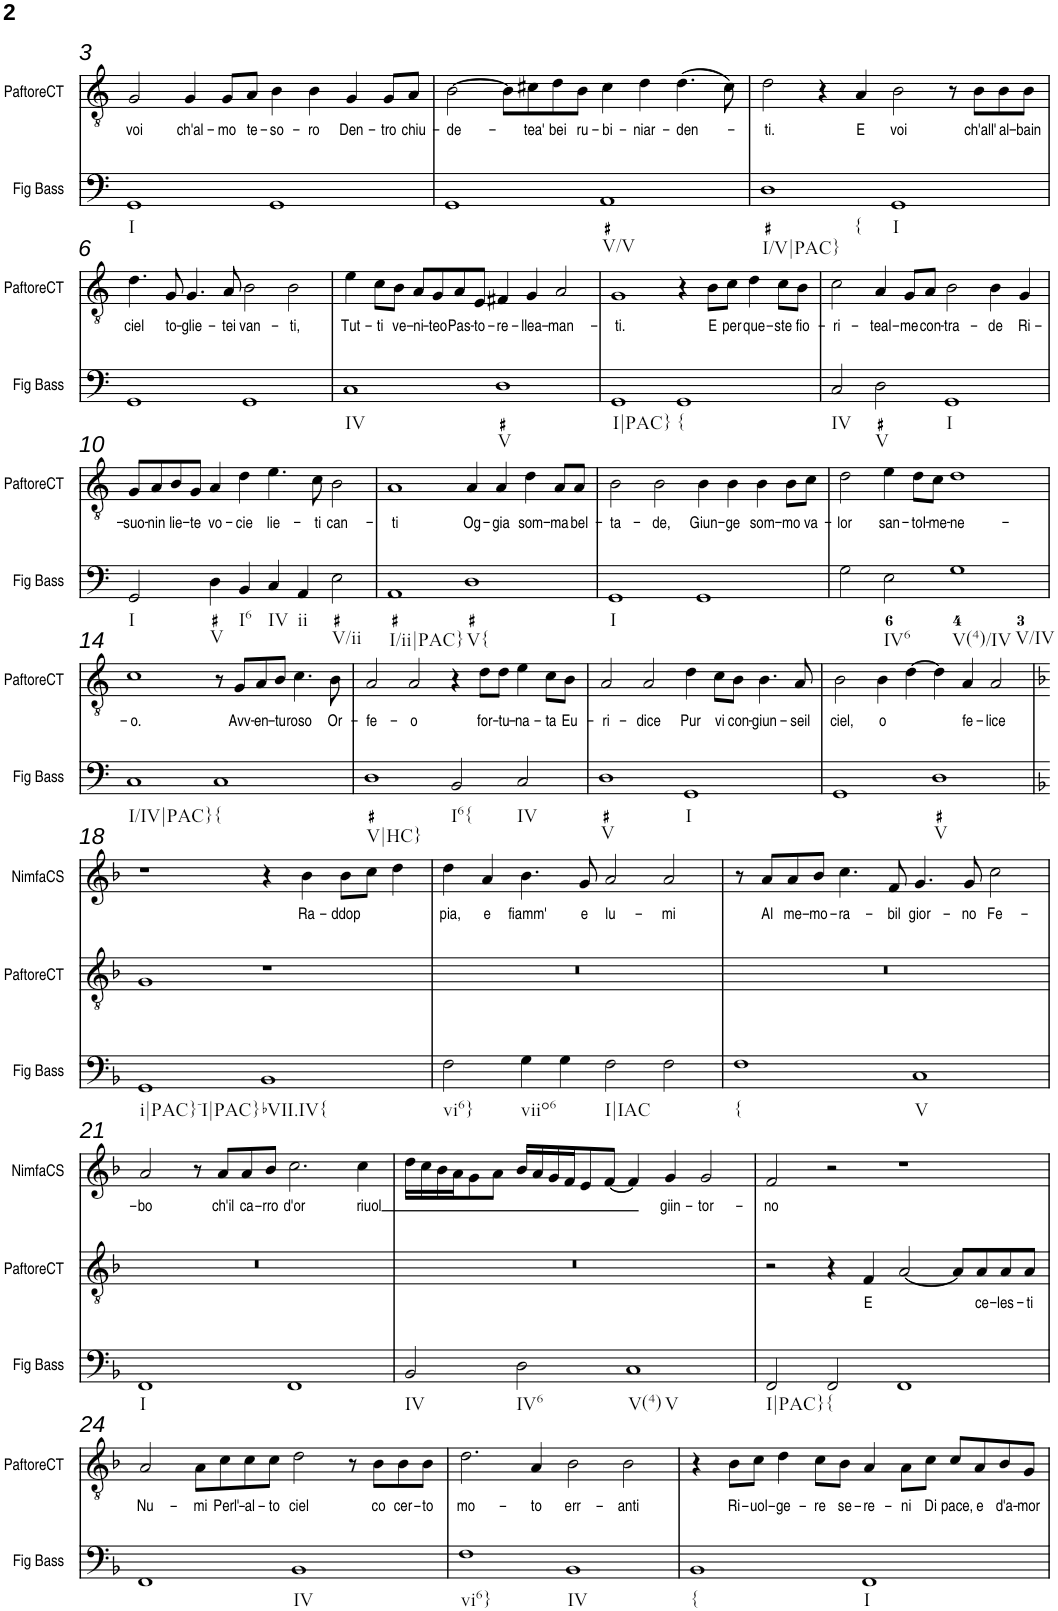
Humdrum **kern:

**kern	**kern	**text	**kern	**text
*part3	*part2	*part2	*part1	*part1
*staff3	*staff2	*staff2	*staff1	*staff1
*I"Fig Bass	*I"Paftore del Coro	*	*I"Nimfa del Coro	*
*I'Fig Bass	*	*	*	*
!!LO:PB:g=z
*clefF4	*clefGv2	*	*clefG2	*
*k[]	*k[]	*	*k[]	*
*M4/2	*M4/2	*	*M4/2	*
=3	=3	=3	=3	=3
!LO:TX:b:t=I	!	!	!	!
!	!	!LO:LY:b	!	!
1GG	2G/	voi	0r	.
!	!	!LO:LY:b	!	!
.	4G/	ch'al-	.	.
!	!	!LO:LY:b	!	!
.	8G/L	-mo	.	.
!	!	!LO:LY:b	!	!
.	8A/J	te-	.	.
!	!	!LO:LY:b	!	!
1GG	4B\	-so-	.	.
!	!	!LO:LY:b	!	!
.	4B\	-ro	.	.
!	!	!LO:LY:b	!	!
.	4G/	Den-	.	.
!	!	!LO:LY:b	!	!
.	8G/L	-tro	.	.
!	!	!LO:LY:b	!	!
.	8A/J	chiu-	.	.
=4	=4	=4	=4	=4
!	!	!LO:LY:b	!	!
1GG	[2B\	-de-	0r	.
.	8B\L]	.	.	.
!	!	!LO:LY:b	!	!
.	8c#X\	-tea'	.	.
!	!	!LO:LY:b	!	!
.	8d\	bei	.	.
!	!	!LO:LY:b	!	!
.	8B\J	ru-	.	.
!LO:TX:b:t=V/V	!	!	!	!
!	!	!LO:LY:b	!	!
1AA	4c#\	-bi-	.	.
!	!	!LO:LY:b	!	!
.	4d\	-niar-	.	.
!	!	!LO:LY:b	!	!
.	(4.d\	-den-	.	.
.	8c#\)	.	.	.
=5	=5	=5	=5	=5
!LO:TX:b:t=I/V|PAC}	!	!	!	!
!LO:TX:b:t={	!	!	!	!
!	!	!LO:LY:b	!	!
1D	2d\	-ti.	0r	.
.	4r	.	.	.
!	!	!LO:LY:b	!	!
.	4A/	E	.	.
!LO:TX:b:t=I	!	!	!	!
!	!	!LO:LY:b	!	!
1GG	2B\	voi	.	.
.	8r	.	.	.
!	!	!LO:LY:b	!	!
.	8B\L	ch'all'	.	.
!	!	!LO:LY:b	!	!
.	8B\	al-	.	.
!	!	!LO:LY:b	!	!
.	8B\J	-bain	.	.
!!LO:LB:g=z
=6	=6	=6	=6	=6
!	!	!LO:LY:b	!	!
1GG	4.d\	ciel	0r	.
!	!	!LO:LY:b	!	!
.	8G/	to-	.	.
!	!	!LO:LY:b	!	!
.	4.G/	-glie-	.	.
!	!	!LO:LY:b	!	!
.	8A/	-tei	.	.
!	!	!LO:LY:b	!	!
1GG	2B\	van-	.	.
!	!	!LO:LY:b	!	!
.	2B\	-ti,	.	.
=7	=7	=7	=7	=7
!LO:TX:b:t=IV	!	!	!	!
!	!	!LO:LY:b	!	!
1C	4e\	Tut-	0r	.
!	!	!LO:LY:b	!	!
.	8c\L	-ti	.	.
!	!	!LO:LY:b	!	!
.	8B\J	ve-	.	.
!	!	!LO:LY:b	!	!
.	8A/L	-ni-	.	.
!	!	!LO:LY:b	!	!
.	8G/	-teo	.	.
!	!	!LO:LY:b	!	!
.	8A/	Pas-	.	.
!	!	!LO:LY:b	!	!
.	8E/J	-to-	.	.
!LO:TX:b:t=V	!	!	!	!
!	!	!LO:LY:b	!	!
1D	4F#X/	-re-	.	.
!	!	!LO:LY:b	!	!
.	4G/	-llea-	.	.
!	!	!LO:LY:b	!	!
.	2A/	-man-	.	.
=8	=8	=8	=8	=8
!LO:TX:b:t=I|PAC}	!	!	!	!
!	!	!LO:LY:b	!	!
1GG	1G	-ti.	0r	.
!LO:TX:b:t={	!	!	!	!
1GG	4r	.	.	.
!	!	!LO:LY:b	!	!
.	8B\L	E	.	.
!	!	!LO:LY:b	!	!
.	8c\J	per	.	.
!	!	!LO:LY:b	!	!
.	4d\	que-	.	.
!	!	!LO:LY:b	!	!
.	8c\L	-ste	.	.
!	!	!LO:LY:b	!	!
.	8B\J	fio-	.	.
=9	=9	=9	=9	=9
!LO:TX:b:t=IV	!	!	!	!
!	!	!LO:LY:b	!	!
2C/	2c\	-ri-	0r	.
!LO:TX:b:t=V	!	!	!	!
!	!	!LO:LY:b	!	!
2D\	4A/	-teal-	.	.
!	!	!LO:LY:b	!	!
.	8G/L	-me	.	.
!	!	!LO:LY:b	!	!
.	8A/J	con-	.	.
!LO:TX:b:t=I	!	!	!	!
!	!	!LO:LY:b	!	!
1GG	2B\	-tra-	.	.
!	!	!LO:LY:b	!	!
.	4B\	-de	.	.
!	!	!LO:LY:b	!	!
.	4G/	Ri-	.	.
!!LO:LB:g=z
=10	=10	=10	=10	=10
!LO:TX:b:t=I	!	!	!	!
!	!	!LO:LY:b	!	!
2GG/	8G/L	-suo-	0r	.
!	!	!LO:LY:b	!	!
.	8A/	-nin	.	.
!	!	!LO:LY:b	!	!
.	8B/	lie-	.	.
!	!	!LO:LY:b	!	!
.	8G/J	-te	.	.
!LO:TX:b:t=V	!	!	!	!
!	!	!LO:LY:b	!	!
4D\	4A/	vo-	.	.
!LO:TX:b:t=I6	!	!	!	!
!	!	!LO:LY:b	!	!
4BB/	4d\	-cie	.	.
!LO:TX:b:t=IV	!	!	!	!
!	!	!LO:LY:b	!	!
4C/	4.e\	lie-	.	.
!LO:TX:b:t=ii	!	!	!	!
4AA/	.	.	.	.
!	!	!LO:LY:b	!	!
.	8c\	-ti	.	.
!LO:TX:b:t=V/ii	!	!	!	!
!	!	!LO:LY:b	!	!
2E\	2B\	can-	.	.
=11	=11	=11	=11	=11
!LO:TX:b:t=I/ii|PAC}	!	!	!	!
!	!	!LO:LY:b	!	!
1AA	1A	-ti	0r	.
!LO:TX:b:t=V{	!	!	!	!
!	!	!LO:LY:b	!	!
1D	4A/	Og-	.	.
!	!	!LO:LY:b	!	!
.	4A/	-gia	.	.
!	!	!LO:LY:b	!	!
.	4d\	som-	.	.
!	!	!LO:LY:b	!	!
.	8A/L	-ma	.	.
!	!	!LO:LY:b	!	!
.	8A/J	bel-	.	.
=12	=12	=12	=12	=12
!LO:TX:b:t=I	!	!	!	!
!	!	!LO:LY:b	!	!
1GG	2B\	-ta-	0r	.
!	!	!LO:LY:b	!	!
.	2B\	-de,	.	.
!	!	!LO:LY:b	!	!
1GG	4B\	Giun-	.	.
!	!	!LO:LY:b	!	!
.	4B\	-ge	.	.
!	!	!LO:LY:b	!	!
.	4B\	som-	.	.
!	!	!LO:LY:b	!	!
.	8B\L	-mo	.	.
!	!	!LO:LY:b	!	!
.	8c\J	va-	.	.
=13	=13	=13	=13	=13
!	!	!LO:LY:b	!	!
2G\	2d\	-lor	0r	.
!LO:TX:b:t=IV6	!	!	!	!
!	!	!LO:LY:b	!	!
2E\	4e\	san-	.	.
!	!	!LO:LY:b	!	!
.	8d\L	-toI-	.	.
!	!	!LO:LY:b	!	!
.	8c\J	-me-	.	.
!LO:TX:b:t=V(4)/IV	!	!	!	!
!LO:TX:b:t=V/IV	!	!	!	!
!	!	!LO:LY:b	!	!
1G	1d	-ne-	.	.
!!LO:LB:g=z
=14	=14	=14	=14	=14
!LO:TX:b:t=I/IV|PAC}	!	!	!	!
!	!	!LO:LY:b	!	!
1C	1c	-o.	0r	.
!LO:TX:b:t={	!	!	!	!
1C	8r	.	.	.
!	!	!LO:LY:b	!	!
.	8G/L	Avv-	.	.
!	!	!LO:LY:b	!	!
.	8A/	-en-	.	.
!	!	!LO:LY:b	!	!
.	8B/J	-tu	.	.
!	!	!LO:LY:b	!	!
.	4.c\	roso	.	.
!	!	!LO:LY:b	!	!
.	8B\	Or-	.	.
=15	=15	=15	=15	=15
!LO:TX:b:t=V|HC}	!	!	!	!
!	!	!LO:LY:b	!	!
1D	2A/	-fe-	0r	.
!	!	!LO:LY:b	!	!
.	2A/	-o	.	.
!LO:TX:b:t=I6{	!	!	!	!
2BB/	4r	.	.	.
!	!	!LO:LY:b	!	!
.	8d\L	for-	.	.
!	!	!LO:LY:b	!	!
.	8d\J	-tu-	.	.
!LO:TX:b:t=IV	!	!	!	!
!	!	!LO:LY:b	!	!
2C/	4e\	-na-	.	.
!	!	!LO:LY:b	!	!
.	8c\L	-ta	.	.
!	!	!LO:LY:b	!	!
.	8B\J	Eu-	.	.
=16	=16	=16	=16	=16
!LO:TX:b:t=V	!	!	!	!
!	!	!LO:LY:b	!	!
1D	2A/	-ri-	0r	.
!	!	!LO:LY:b	!	!
.	2A/	-dice	.	.
!LO:TX:b:t=I	!	!	!	!
!	!	!LO:LY:b	!	!
1GG	4d\	Pur	.	.
!	!	!LO:LY:b	!	!
.	8c\L	vi	.	.
!	!	!LO:LY:b	!	!
.	8B\J	con-	.	.
!	!	!LO:LY:b	!	!
.	4.B\	-giun-	.	.
!	!	!LO:LY:b	!	!
.	8A/	-seil	.	.
=17	=17	=17	=17	=17
!	!	!LO:LY:b	!	!
1GG	2B\	ciel,	0r	.
!	!	!LO:LY:b	!	!
.	4B\	o	.	.
.	[4d\	.	.	.
!LO:TX:b:t=V	!	!	!	!
1D	4d\]	.	.	.
!	!	!LO:LY:b	!	!
.	4A/	fe-	.	.
!	!	!LO:LY:b	!	!
.	2A/	-lice	.	.
!!LO:LB:g=z
=18	=18	=18	=18	=18
*k[b-]	*k[b-]	*	*k[b-]	*
!LO:TX:b:t=i|PAC}-I|PAC}	!	!	!	!
1GG	1G	.	1r	.
!LO:TX:b:t=bVII.IV{	!	!	!	!
1BB-	1r	.	4r	.
!	!	!	!	!LO:LY:b
.	.	.	4b-\	Ra-
!	!	!	!	!LO:LY:b
.	.	.	8b-\L	-ddop
.	.	.	8cc\J	.
.	.	.	4dd\	.
=19	=19	=19	=19	=19
!LO:TX:b:t=vi6}	!	!	!	!
!	!	!	!	!LO:LY:b
2F\	0r	.	4dd\	pia,
!	!	!	!	!LO:LY:b
.	.	.	4a/	e
!LO:TX:b:t=viio6	!	!	!	!
!	!	!	!	!LO:LY:b
4G\	.	.	4.b-\	fiamm'
4G\	.	.	.	.
!	!	!	!	!LO:LY:b
.	.	.	8g/	e
!LO:TX:b:t=I|IAC	!	!	!	!
!	!	!	!	!LO:LY:b
2F\	.	.	2a/	lu-
!	!	!	!	!LO:LY:b
2F\	.	.	2a/	-mi
=20	=20	=20	=20	=20
!LO:TX:b:t={	!	!	!	!
1F	0r	.	8r	.
!	!	!	!	!LO:LY:b
.	.	.	8a/L	Al
!	!	!	!	!LO:LY:b
.	.	.	8a/	me-
!	!	!	!	!LO:LY:b
.	.	.	8b-/J	-mo-
!	!	!	!	!LO:LY:b
.	.	.	4.cc\	-ra-
!	!	!	!	!LO:LY:b
.	.	.	8f/	-bil
!LO:TX:b:t=V	!	!	!	!
!	!	!	!	!LO:LY:b
1C	.	.	4.g/	gior-
!	!	!	!	!LO:LY:b
.	.	.	8g/	-no
!	!	!	!	!LO:LY:b
.	.	.	2cc\	Fe-
!!LO:LB:g=z
=21	=21	=21	=21	=21
!LO:TX:b:t=I	!	!	!	!
!	!	!	!	!LO:LY:b
1FF	0r	.	2a/	-bo
.	.	.	8r	.
!	!	!	!	!LO:LY:b
.	.	.	8a/L	ch'il
!	!	!	!	!LO:LY:b
.	.	.	8a/	ca-
!	!	!	!	!LO:LY:b
.	.	.	8b-/J	-rro
!	!	!	!	!LO:LY:b
1FF	.	.	2.cc\	d'or
!	!	!	!	!LO:LY:b
.	.	.	4cc\	riuol
=22	=22	=22	=22	=22
!LO:TX:b:t=IV	!	!	!	!
2BB-/	0r	.	16dd\LL	.
.	.	.	16cc\	.
.	.	.	16b-\	.
.	.	.	16a\J	.
.	.	.	8g\	.
.	.	.	8a\J	.
!LO:TX:b:t=IV6	!	!	!	!
2D\	.	.	16b-/LL	.
.	.	.	16a/	.
.	.	.	16g/	.
.	.	.	16f/J	.
.	.	.	8e/	.
.	.	.	[8f/J	.
!LO:TX:b:t=V(4)	!	!	!	!
!LO:TX:b:t=V	!	!	!	!
1C	.	.	4f/]	.
!	!	!	!	!LO:LY:b
.	.	.	4g/	giin-
!	!	!	!	!LO:LY:b
.	.	.	2g/	-tor-
=23	=23	=23	=23	=23
!LO:TX:b:t=I|PAC}	!	!	!	!
!	!	!	!	!LO:LY:b
2FF/	2r	.	2f/	-no
!LO:TX:b:t={	!	!	!	!
2FF/	4r	.	2r	.
!	!	!LO:LY:b	!	!
.	4F/	E	.	.
1FF	[2A/	.	1r	.
.	8A/L]	.	.	.
!	!	!LO:LY:b	!	!
.	8A/	ce-	.	.
!	!	!LO:LY:b	!	!
.	8A/	-les-	.	.
!	!	!LO:LY:b	!	!
.	8A/J	-ti	.	.
!!LO:LB:g=z
=24	=24	=24	=24	=24
!	!	!LO:LY:b	!	!
1FF	2A/	Nu-	0r	.
!	!	!LO:LY:b	!	!
.	8A\L	-mi	.	.
!	!	!LO:LY:b	!	!
.	8c\	Perl'-	.	.
!	!	!LO:LY:b	!	!
.	8c\	-al-	.	.
!	!	!LO:LY:b	!	!
.	8c\J	-to	.	.
!LO:TX:b:t=IV	!	!	!	!
!	!	!LO:LY:b	!	!
1BB-	2d\	ciel	.	.
.	8r	.	.	.
!	!	!LO:LY:b	!	!
.	8B-\L	co	.	.
!	!	!LO:LY:b	!	!
.	8B-\	cer-	.	.
!	!	!LO:LY:b	!	!
.	8B-\J	-to	.	.
=25	=25	=25	=25	=25
!LO:TX:b:t=vi6}	!	!	!	!
!	!	!LO:LY:b	!	!
1F	2.d\	mo-	0r	.
!	!	!LO:LY:b	!	!
.	4A/	-to	.	.
!LO:TX:b:t=IV	!	!	!	!
!	!	!LO:LY:b	!	!
1BB-	2B-\	err-	.	.
!	!	!LO:LY:b	!	!
.	2B-\	-anti	.	.
=26	=26	=26	=26	=26
!LO:TX:b:t={	!	!	!	!
1BB-	4r	.	0r	.
!	!	!LO:LY:b	!	!
.	8B-\L	Ri-	.	.
!	!	!LO:LY:b	!	!
.	8c\J	-uol-	.	.
!	!	!LO:LY:b	!	!
.	4d\	-ge-	.	.
!	!	!LO:LY:b	!	!
.	8c\L	-re	.	.
!	!	!LO:LY:b	!	!
.	8B-\J	se-	.	.
!LO:TX:b:t=I	!	!	!	!
!	!	!LO:LY:b	!	!
1FF	4A/	-re-	.	.
!	!	!LO:LY:b	!	!
.	8A\L	-ni	.	.
!	!	!LO:LY:b	!	!
.	8c\J	Di	.	.
!	!	!LO:LY:b	!	!
.	8c/L	pace,	.	.
!	!	!LO:LY:b	!	!
.	8A/	e	.	.
!	!	!LO:LY:b	!	!
.	8B-/	d'a-	.	.
!	!	!LO:LY:b	!	!
.	8G/J	-mor	.	.
=	=	=	=	=
*-	*-	*-	*-	*-
